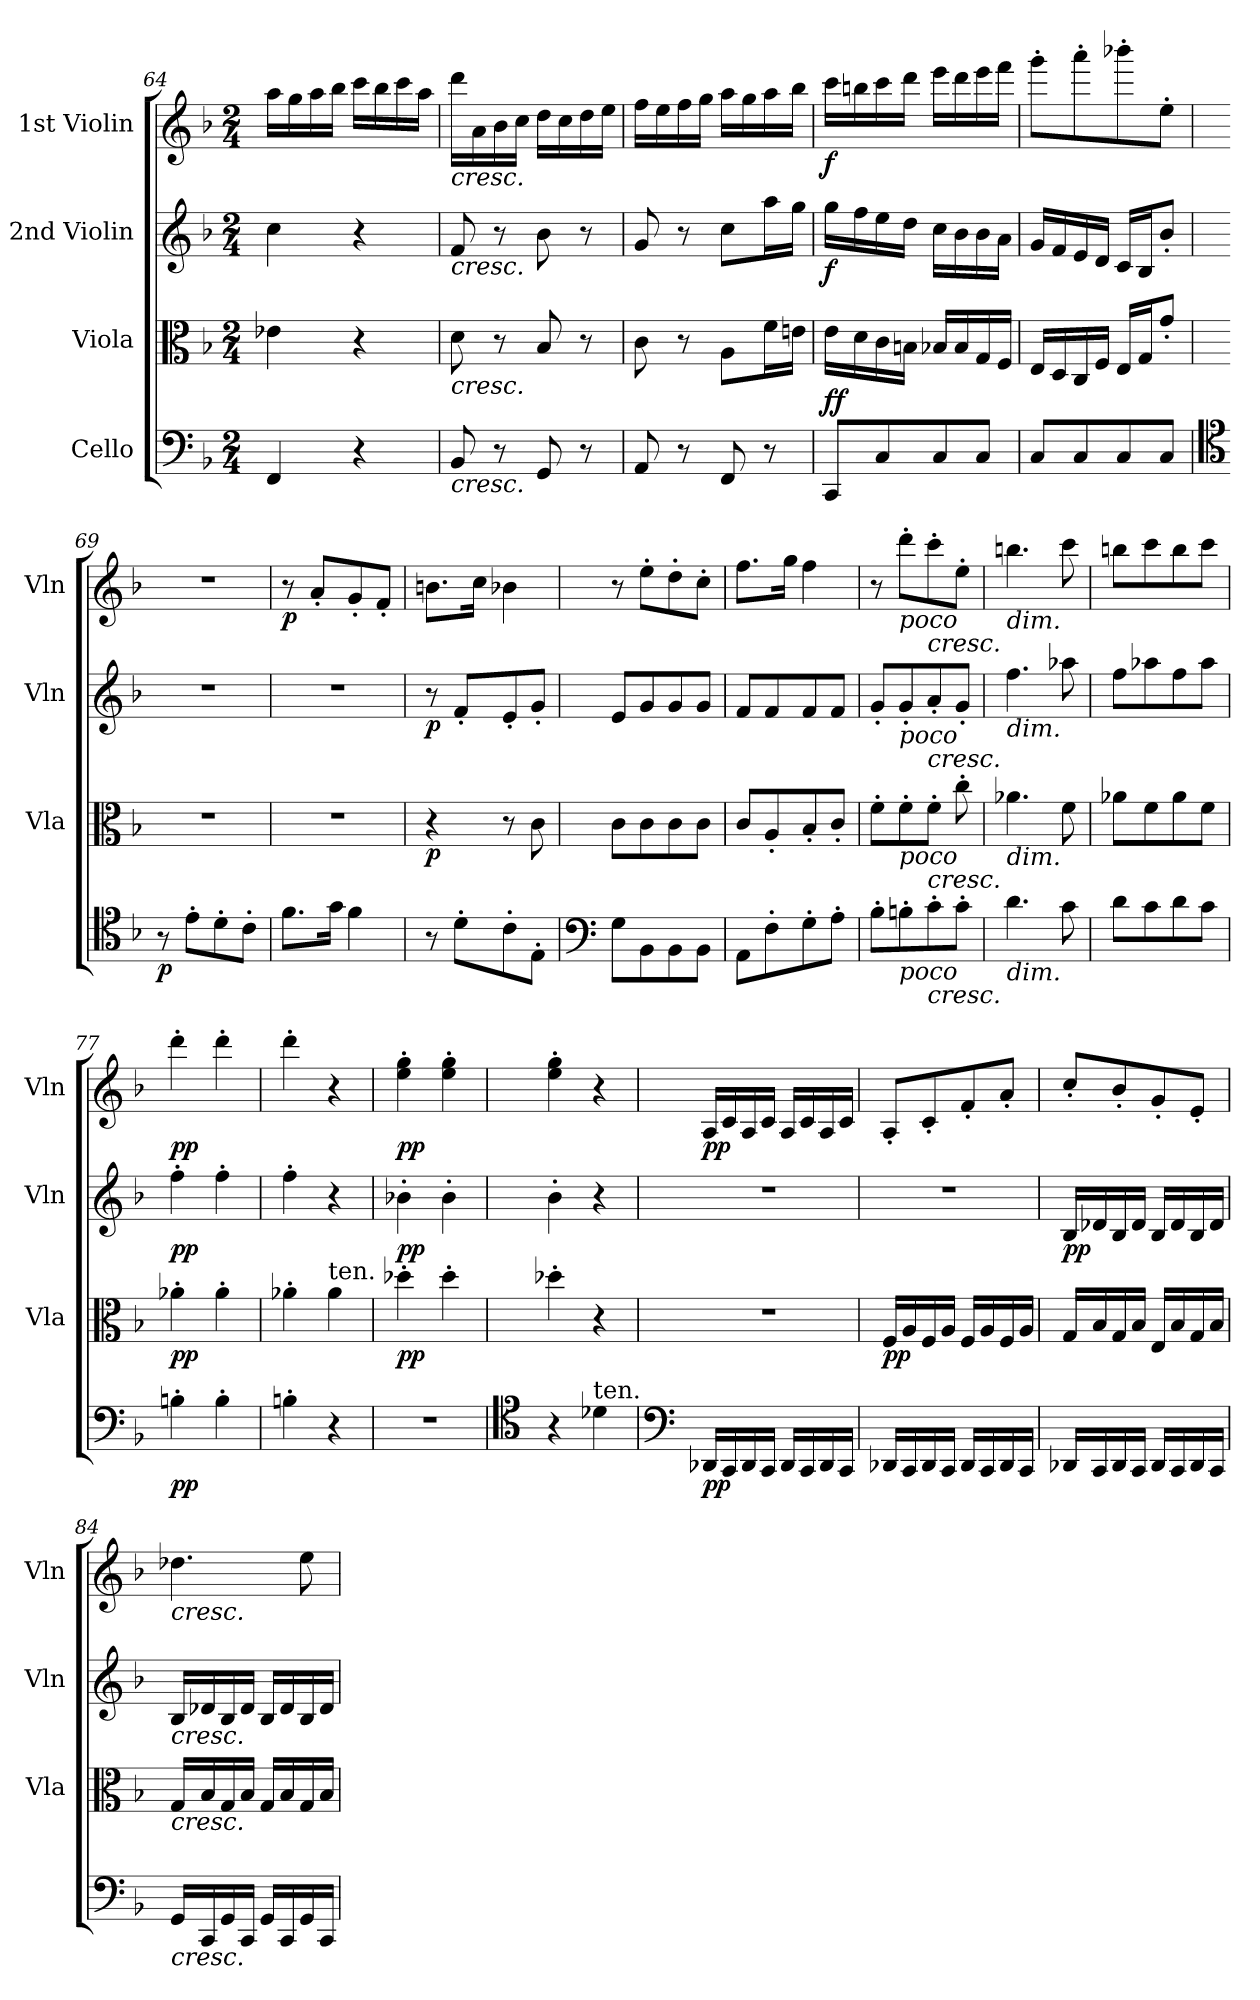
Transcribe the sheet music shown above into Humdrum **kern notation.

**kern	**dynam	**kern	**dynam	**kern	**dynam	**kern	**dynam
*part4	*part4	*part3	*part3	*part2	*part2	*part1	*part1
*staff4	*staff4	*staff3	*staff3	*staff2	*staff2	*staff1	*staff1
*I"Cello	*	*I"Viola	*	*I"2nd Violin	*	*I"1st Violin	*
*	*	*I'Vla	*	*I'Vln	*	*I'Vln	*
*clefF4	*	*clefC3	*	*clefG2	*	*clefG2	*
*k[b-]	*	*k[b-]	*	*k[b-]	*	*k[b-]	*
*F:	*	*F:	*	*F:	*	*F:	*
*M2/4	*	*M2/4	*	*M2/4	*	*M2/4	*
=64	=64	=64	=64	=64	=64	=64	=64
4FF/	.	4e-X\	.	4cc\	.	16aa\LL	.
.	.	.	.	.	.	16gg\	.
.	.	.	.	.	.	16aa\	.
.	.	.	.	.	.	16bb-\JJ	.
4r	.	4r	.	4r	.	16ccc\LL	.
.	.	.	.	.	.	16bb-\	.
.	.	.	.	.	.	16ccc\	.
.	.	.	.	.	.	16aa\JJ	.
=65	=65	=65	=65	=65	=65	=65	=65
!	!	!	!	!	!	!LO:TX:b:i:t=cresc.	!
!	!	!	!	!LO:TX:b:i:t=cresc.	!	!	!
!	!	!LO:TX:b:i:t=cresc.	!	!	!	!	!
!LO:TX:b:i:t=cresc.	!	!	!	!	!	!	!
8BB-/	.	8d\	.	8f/	.	16ddd\LL	.
.	.	.	.	.	.	16a\	.
8r	.	8r	.	8r	.	16b-\	.
.	.	.	.	.	.	16cc\JJ	.
8GG/	.	8B-/	.	8b-\	.	16dd\LL	.
.	.	.	.	.	.	16cc\	.
8r	.	8r	.	8r	.	16dd\	.
.	.	.	.	.	.	16ee\JJ	.
=66	=66	=66	=66	=66	=66	=66	=66
8AA/	.	8c\	.	8g/	.	16ff\LL	.
.	.	.	.	.	.	16ee\	.
8r	.	8r	.	8r	.	16ff\	.
.	.	.	.	.	.	16gg\JJ	.
8FF/	.	8A\L	.	8cc\L	.	16aa\LL	.
.	.	.	.	.	.	16gg\	.
8r	.	16f\L	.	16aa\L	.	16aa\	.
.	.	16en\JJ	.	16gg\JJ	.	16bb-\JJ	.
!!LO:PB:g=z
=67	=67	=67	=67	=67	=67	=67	=67
!	!LO:DY:b	!	!	!	!	!	!
!	!LO:DY:n=1:a	!	!	!	!LO:DY:b	!	!LO:DY:b
8CC/L	f f	16e\LL	.	16gg\LL	f	16ccc\LL	f
.	.	16d\	.	16ff\	.	16bbn\	.
8C/	.	16c\	.	16ee\	.	16ccc\	.
.	.	16Bn\JJ	.	16dd\JJ	.	16ddd\JJ	.
8C/	.	16B-X/LL	.	16cc\LL	.	16eee\LL	.
.	.	16B-/	.	16b-\	.	16ddd\	.
8C/J	.	16G/	.	16b-\	.	16eee\	.
.	.	16F/JJ	.	16a\JJ	.	16fff\JJ	.
!!LO:LB:g=z
=68	=68	=68	=68	=68	=68	=68	=68
8C/L	.	16E/LL	.	16g/LL	.	8ggg'\L	.
.	.	16D/	.	16f/	.	.	.
8C/	.	16C/	.	16e/	.	8aaa'\	.
.	.	16F/JJ	.	16d/JJ	.	.	.
8C/	.	16E/LL	.	16c/LL	.	8bbb-X'\	.
.	.	16G/J	.	16B-/J	.	.	.
8C/J	.	8g'/J	.	8b-'/J	.	8ee'\J	.
=69	=69	=69	=69	=69	=69	=69	=69
*clefC4	*	*	*	*	*	*	*
!	!LO:DY:b	!	!	!	!	!	!
8r	p	2r	.	2r	.	2r	.
8e'\L	.	.	.	.	.	.	.
8d'\	.	.	.	.	.	.	.
8c'\J	.	.	.	.	.	.	.
=70	=70	=70	=70	=70	=70	=70	=70
!	!	!	!	!	!	!	!LO:DY:b
8.f\L	.	2r	.	2r	.	8r	p
.	.	.	.	.	.	8a'/L	.
16g\Jk	.	.	.	.	.	.	.
4f\	.	.	.	.	.	8g'/	.
.	.	.	.	.	.	8f'/J	.
=71	=71	=71	=71	=71	=71	=71	=71
!	!	!	!LO:DY:b	!	!LO:DY:b	!	!
8r	.	4r	p	8r	p	8.bn\L	.
8d'\L	.	.	.	8f'/L	.	.	.
.	.	.	.	.	.	16cc\Jk	.
8c'\	.	8r	.	8e'/	.	4b-X\	.
8E'\J	.	8c\	.	8g'/J	.	.	.
=72	=72	=72	=72	=72	=72	=72	=72
*clefF4	*	*	*	*	*	*	*
8G\L	.	8c\L	.	8e/L	.	8r	.
8BB-\	.	8c\	.	8g/	.	8ee'\L	.
8BB-\	.	8c\	.	8g/	.	8dd'\	.
8BB-\J	.	8c\J	.	8g/J	.	8cc'\J	.
=73	=73	=73	=73	=73	=73	=73	=73
8AA\L	.	8c/L	.	8f/L	.	8.ff\L	.
8F'\	.	8A'/	.	8f/	.	.	.
.	.	.	.	.	.	16gg\Jk	.
8G'\	.	8B-'/	.	8f/	.	4ff\	.
8A'\J	.	8c'/J	.	8f/J	.	.	.
=74	=74	=74	=74	=74	=74	=74	=74
8B-'\L	.	8f'\L	.	8g'/L	.	8r	.
!	!	!	!	!	!	!LO:TX:b:i:t=poco	!
!	!	!	!	!LO:TX:b:i:t=poco	!	!	!
!	!	!LO:TX:b:i:t=poco	!	!	!	!	!
!LO:TX:b:i:t=poco	!	!	!	!	!	!	!
8Bn'\	.	8f'\	.	8g'/	.	8ddd'\L	.
!	!	!	!	!	!	!LO:TX:b:i:t=cresc.	!
!	!	!	!	!LO:TX:b:i:t=cresc.	!	!	!
!	!	!LO:TX:b:i:t=cresc.	!	!	!	!	!
!LO:TX:b:i:t=cresc.	!	!	!	!	!	!	!
8c'\	.	8f'\J	.	8a'/	.	8ccc'\	.
8c'\J	.	8cc'\	.	8g'/J	.	8ee'\J	.
=75	=75	=75	=75	=75	=75	=75	=75
!	!	!	!	!	!	!LO:TX:b:i:t=dim.	!
!	!	!	!	!LO:TX:b:i:t=dim.	!	!	!
!	!	!LO:TX:b:i:t=dim.	!	!	!	!	!
!LO:TX:b:i:t=dim.	!	!	!	!	!	!	!
4.d\	.	4.a-X\	.	4.ff\	.	4.bbn\	.
8c\	.	8f\	.	8aa-X\	.	8ccc\	.
!!LO:LB:g=z
=76	=76	=76	=76	=76	=76	=76	=76
8d\L	.	8a-X\L	.	8ff\L	.	8bbn\L	.
8c\	.	8f\	.	8aa-X\	.	8ccc\	.
8d\	.	8a-\	.	8ff\	.	8bb\	.
8c\J	.	8f\J	.	8aa-\J	.	8ccc\J	.
=77	=77	=77	=77	=77	=77	=77	=77
!	!LO:DY:b	!	!LO:DY:b	!	!LO:DY:b	!	!LO:DY:b
4Bn'\	pp	4a-X'\	pp	4ff'\	pp	4ddd'\	pp
4B'\	.	4a-'\	.	4ff'\	.	4ddd'\	.
=78	=78	=78	=78	=78	=78	=78	=78
4Bn'\	.	4a-X'\	.	4ff'\	.	4ddd'\	.
!	!	!LO:TX:a:t=ten.	!	!	!	!	!
4r	.	4a-\	.	4r	.	4r	.
=79	=79	=79	=79	=79	=79	=79	=79
!	!	!	!LO:DY:b	!	!LO:DY:b	!	!LO:DY:b
2r	.	4dd-X'\	pp	4b-X'\	pp	4ee\' 4gg\'	pp
.	.	4dd-'\	.	4b-'\	.	4ee\' 4gg\'	.
=80	=80	=80	=80	=80	=80	=80	=80
*clefC4	*	*	*	*	*	*	*
4r	.	4dd-X'\	.	4b-'\	.	4ee\' 4gg\'	.
!LO:TX:a:t=ten.	!	!	!	!	!	!	!
4d-X\	.	4r	.	4r	.	4r	.
=81	=81	=81	=81	=81	=81	=81	=81
*clefF4	*	*	*	*	*	*	*
!	!LO:DY:b	!	!	!	!	!	!LO:DY:b
16DD-X/LL	pp	2r	.	2r	.	16A/LL	pp
16CC/	.	.	.	.	.	16c/	.
16DD-/	.	.	.	.	.	16A/	.
16CC/JJ	.	.	.	.	.	16c/JJ	.
16DD-/LL	.	.	.	.	.	16A/LL	.
16CC/	.	.	.	.	.	16c/	.
16DD-/	.	.	.	.	.	16A/	.
16CC/JJ	.	.	.	.	.	16c/JJ	.
=82	=82	=82	=82	=82	=82	=82	=82
!	!	!	!LO:DY:b	!	!	!	!
16DD-X/LL	.	16F/LL	pp	2r	.	8A'/L	.
16CC/	.	16A/	.	.	.	.	.
16DD-/	.	16F/	.	.	.	8c'/	.
16CC/JJ	.	16A/JJ	.	.	.	.	.
16DD-/LL	.	16F/LL	.	.	.	8f'/	.
16CC/	.	16A/	.	.	.	.	.
16DD-/	.	16F/	.	.	.	8a'/J	.
16CC/JJ	.	16A/JJ	.	.	.	.	.
!!LO:PB:g=z
=83	=83	=83	=83	=83	=83	=83	=83
!	!	!	!	!	!LO:DY:b	!	!
16DD-X/LL	.	16G/LL	.	16B-/LL	pp	8cc'/L	.
16CC/	.	16B-/	.	16d-X/	.	.	.
16DD-/	.	16G/	.	16B-/	.	8b-'/	.
16CC/JJ	.	16B-/JJ	.	16d-/JJ	.	.	.
16DD-/LL	.	16E/LL	.	16B-/LL	.	8g'/	.
16CC/	.	16B-/	.	16d-/	.	.	.
16DD-/	.	16G/	.	16B-/	.	8e'/J	.
16CC/JJ	.	16B-/JJ	.	16d-/JJ	.	.	.
=84	=84	=84	=84	=84	=84	=84	=84
!	!	!	!	!	!	!LO:TX:b:i:t=cresc.	!
!	!	!	!	!LO:TX:b:i:t=cresc.	!	!	!
!	!	!LO:TX:b:i:t=cresc.	!	!	!	!	!
!LO:TX:b:i:t=cresc.	!	!	!	!	!	!	!
16GG/LL	.	16G/LL	.	16B-/LL	.	4.dd-X\	.
16CC/	.	16B-/	.	16d-X/	.	.	.
16GG/	.	16G/	.	16B-/	.	.	.
16CC/JJ	.	16B-/JJ	.	16d-/JJ	.	.	.
16GG/LL	.	16G/LL	.	16B-/LL	.	.	.
16CC/	.	16B-/	.	16d-/	.	.	.
16GG/	.	16G/	.	16B-/	.	8ee\	.
16CC/JJ	.	16B-/JJ	.	16d-/JJ	.	.	.
=	=	=	=	=	=	=	=
*-	*-	*-	*-	*-	*-	*-	*-
